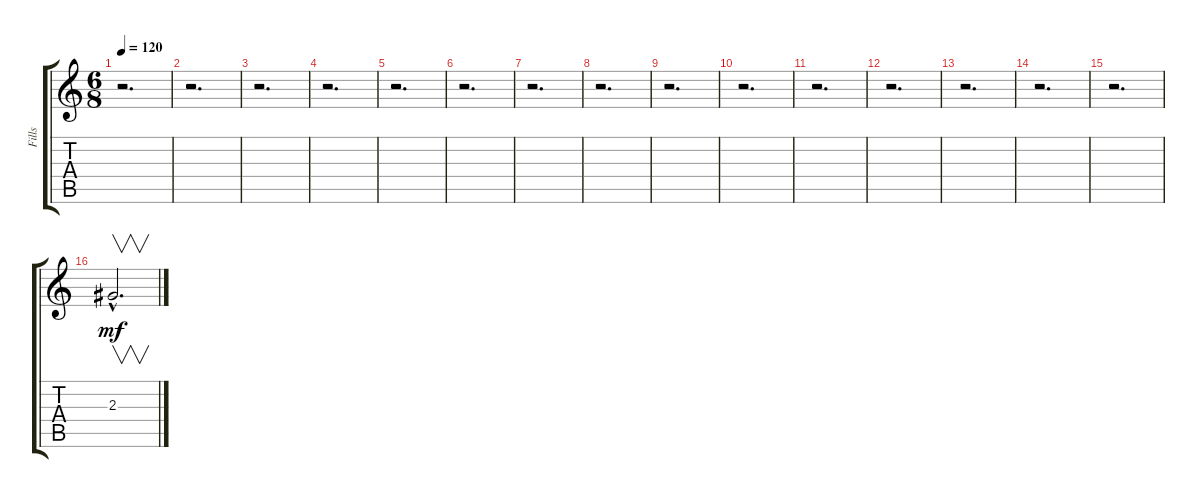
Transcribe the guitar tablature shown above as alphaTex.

\track ("Fills" "Fills") {instrument overdrivenguitar}
\staff {score tabs}
\tuning (Eb4 Bb3 Gb3 Db3 Ab2 Eb2) {hide}
\ts (6 8)
\tempo 120
\clef g2
\ks c
r.2{d dy mf} |
r.2{d} |
r.2{d} |
r.2{d} |
r.2{d} |
r.2{d} |
r.2{d} |
r.2{d} |
r.2{d} |
r.2{d} |
r.2{d} |
r.2{d} |
r.2{d} |
r.2{d} |
r.2{d} |
2.3{hac}.2{v d}
